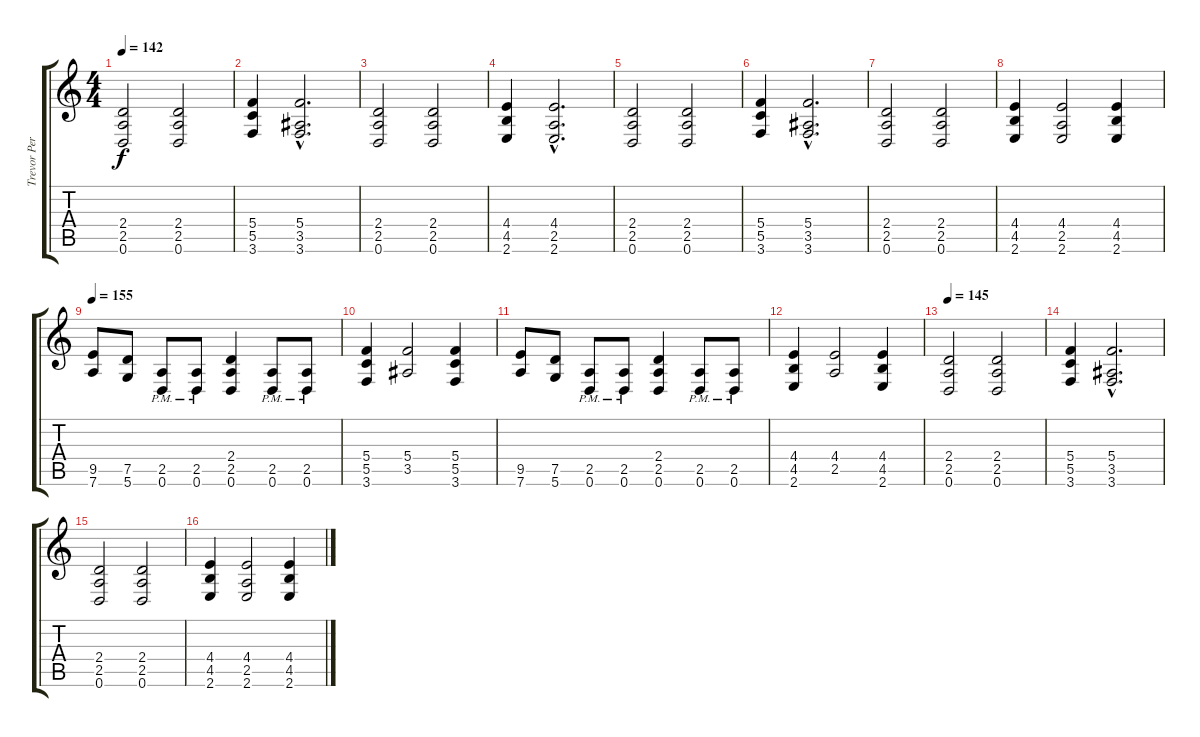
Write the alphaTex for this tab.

\track ("Trevor Peres (Rhythm)" "Trevor Per") {instrument distortionguitar}
\staff {score tabs}
\tuning (D4 A3 F3 C3 G2 D2) {hide}
\ts (4 4)
\tempo 142
\clef g2
\ks c
(2.4 2.5 0.6).2{dy f volume 14 instrument distortionguitar} (2.4 2.5 0.6).2 |
(5.4 5.5 3.6).4 (5.4{hac} 3.5{hac} 3.6{hac}).2{d} |
(2.4 2.5 0.6).2 (2.4 2.5 0.6).2 |
(4.4 4.5 2.6).4 (4.4{hac} 2.5{hac} 2.6{hac}).2{d} |
(2.4 2.5 0.6).2 (2.4 2.5 0.6).2 |
(5.4 5.5 3.6).4 (5.4{hac} 3.5{hac} 3.6{hac}).2{d} |
(2.4 2.5 0.6).2 (2.4 2.5 0.6).2 |
(4.4 4.5 2.6).4 (4.4 2.5 2.6).2 (4.4 4.5 2.6).4 |
\tempo 155
(9.5 7.6).8{volume 16} (7.5 5.6).8 (2.5{pm} 0.6).8 (2.5{pm} 0.6).8 (2.4 2.5 0.6).4 (2.5{pm} 0.6).8 (2.5{pm} 0.6).8 |
(5.4 5.5 3.6).4 (5.4 3.5).2 (5.4 5.5 3.6).4 |
(9.5 7.6).8 (7.5 5.6).8 (2.5{pm} 0.6).8 (2.5{pm} 0.6).8 (2.4 2.5 0.6).4 (2.5{pm} 0.6).8 (2.5{pm} 0.6).8 |
(4.4 4.5 2.6).4 (4.4 2.5).2 (4.4 4.5 2.6).4 |
\tempo 145
(2.4 2.5 0.6).2{volume 14} (2.4 2.5 0.6).2 |
(5.4 5.5 3.6).4 (5.4{hac} 3.5{hac} 3.6{hac}).2{d} |
(2.4 2.5 0.6).2 (2.4 2.5 0.6).2 |
(4.4 4.5 2.6).4 (4.4 2.5 2.6).2 (4.4 4.5 2.6).4
